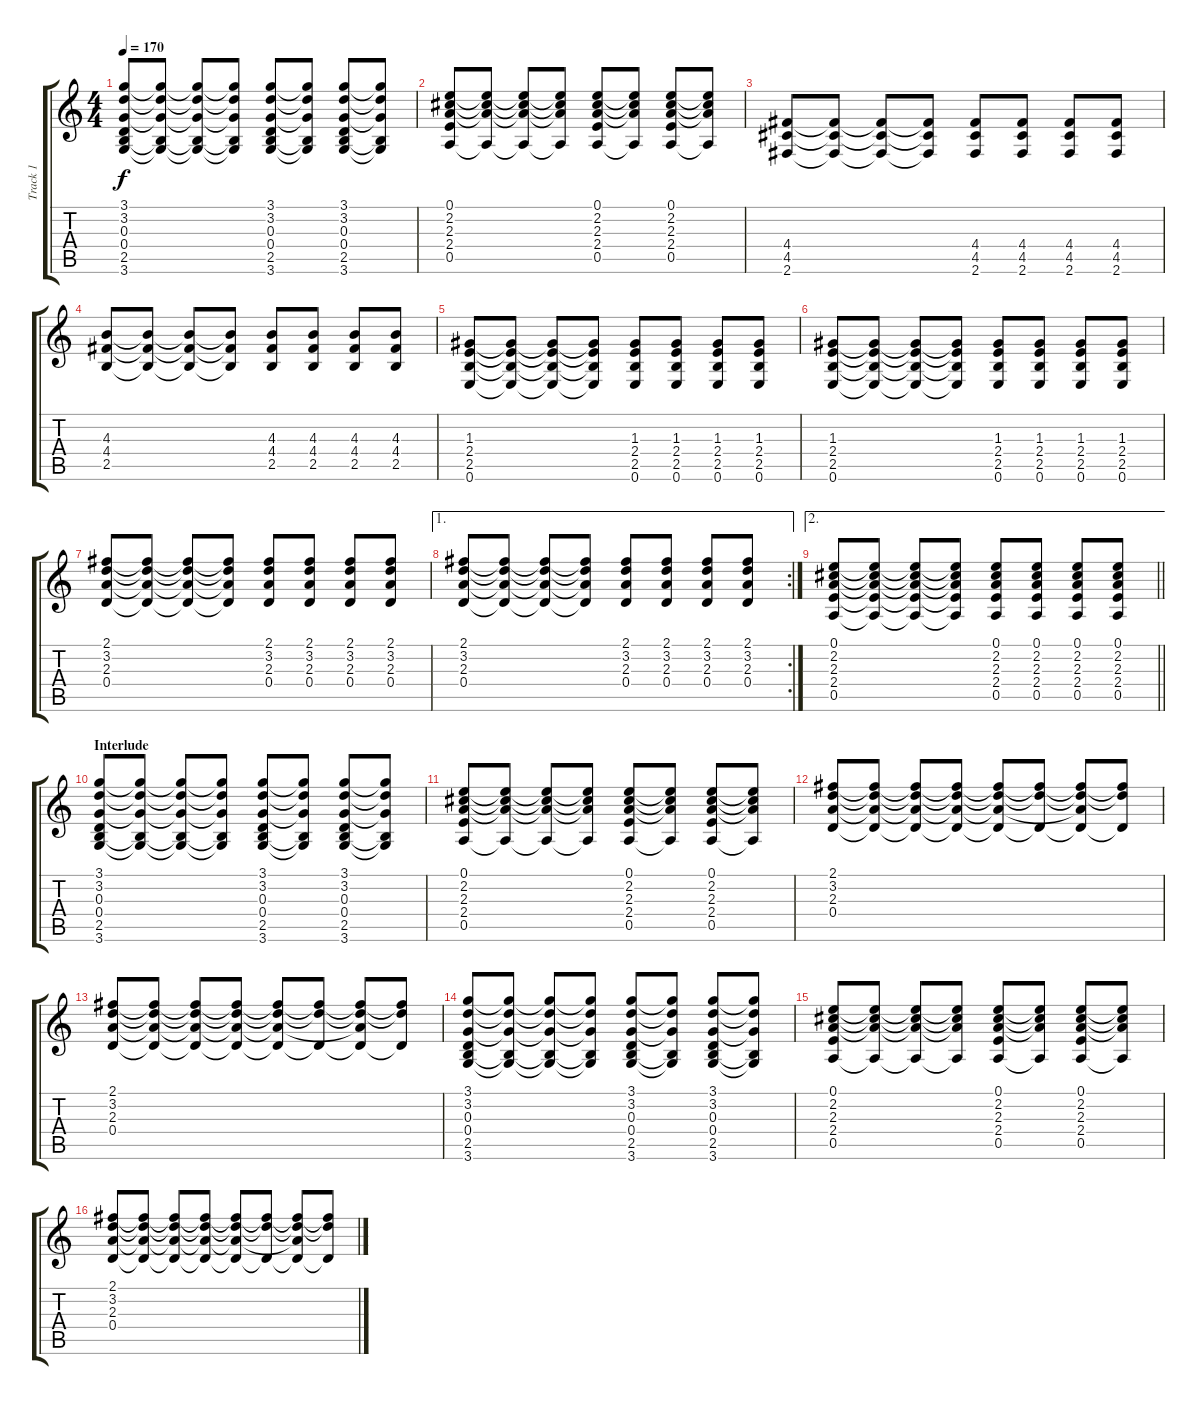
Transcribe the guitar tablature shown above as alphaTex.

\track ("Track 1" "Track 1") {instrument distortionguitar}
\staff {score tabs}
\tuning (E4 B3 G3 D3 A2 E2) {hide}
\ts (4 4)
\tempo 170
\clef g2
\ks c
(3.1 3.2 0.3 0.4 2.5 3.6).8{dy f} (3.1{t} 3.2{t} 0.3{t} 2.5{t} 3.6{t}).8 (3.1{t} 3.2{t} 0.3{t} 2.5{t} 3.6{t}).8 (3.1{t} 3.2{t} 0.3{t} 2.5{t} 3.6{t}).8 (3.1 3.2 0.3 0.4 2.5 3.6).8 (3.1{t} 3.2{t} 0.3{t} 2.5{t} 3.6{t}).8 (3.1 3.2 0.3 0.4 2.5 3.6).8 (3.1{t} 3.2{t} 0.3{t} 2.5{t} 3.6{t}).8 |
(0.1 2.2 2.3 2.4 0.5).8 (0.1{t} 2.2{t} 2.3{t} 0.5{t}).8 (0.1{t} 2.2{t} 2.3{t} 0.5{t}).8 (0.1{t} 2.2{t} 2.3{t} 0.5{t}).8 (0.1 2.2 2.3 2.4 0.5).8 (0.1{t} 2.2{t} 2.3{t} 0.5{t}).8 (0.1 2.2 2.3 2.4 0.5).8 (0.1{t} 2.2{t} 2.3{t} 0.5{t}).8 |
(4.4 4.5 2.6).8 (4.4{t} 4.5{t} 2.6{t}).8 (4.4{t} 4.5{t} 2.6{t}).8 (4.4{t} 4.5{t} 2.6{t}).8 (4.4 4.5 2.6).8 (4.4 4.5 2.6).8 (4.4 4.5 2.6).8 (4.4 4.5 2.6).8 |
(4.3 4.4 2.5).8 (4.3{t} 4.4{t} 2.5{t}).8 (4.3{t} 4.4{t} 2.5{t}).8 (4.3{t} 4.4{t} 2.5{t}).8 (4.3 4.4 2.5).8 (4.3 4.4 2.5).8 (4.3 4.4 2.5).8 (4.3 4.4 2.5).8 |
(1.3 2.4 2.5 0.6).8 (1.3{t} 2.4{t} 2.5{t} 0.6{t}).8 (1.3{t} 2.4{t} 2.5{t} 0.6{t}).8 (1.3{t} 2.4{t} 2.5{t} 0.6{t}).8 (1.3 2.4 2.5 0.6).8 (1.3 2.4 2.5 0.6).8 (1.3 2.4 2.5 0.6).8 (1.3 2.4 2.5 0.6).8 |
(1.3 2.4 2.5 0.6).8 (1.3{t} 2.4{t} 2.5{t} 0.6{t}).8 (1.3{t} 2.4{t} 2.5{t} 0.6{t}).8 (1.3{t} 2.4{t} 2.5{t} 0.6{t}).8 (1.3 2.4 2.5 0.6).8 (1.3 2.4 2.5 0.6).8 (1.3 2.4 2.5 0.6).8 (1.3 2.4 2.5 0.6).8 |
(2.1 3.2 2.3 0.4).8 (2.1{t} 3.2{t} 2.3{t} 0.4{t}).8 (2.1{t} 3.2{t} 2.3{t} 0.4{t}).8 (2.1{t} 3.2{t} 2.3{t} 0.4{t}).8 (2.1 3.2 2.3 0.4).8 (2.1 3.2 2.3 0.4).8 (2.1 3.2 2.3 0.4).8 (2.1 3.2 2.3 0.4).8 |
\ae 1
\rc 2
(2.1 3.2 2.3 0.4).8 (2.1{t} 3.2{t} 2.3{t} 0.4{t}).8 (2.1{t} 3.2{t} 2.3{t} 0.4{t}).8 (2.1{t} 3.2{t} 2.3{t} 0.4{t}).8 (2.1 3.2 2.3 0.4).8 (2.1 3.2 2.3 0.4).8 (2.1 3.2 2.3 0.4).8 (2.1 3.2 2.3 0.4).8 |
\ae 2
\barLineRight lightlight
(0.1 2.2 2.3 2.4 0.5).8 (0.1{t} 2.2{t} 2.3{t} 2.4{t} 0.5{t}).8 (0.1{t} 2.2{t} 2.3{t} 2.4{t} 0.5{t}).8 (0.1{t} 2.2{t} 2.3{t} 2.4{t} 0.5{t}).8 (0.1 2.2 2.3 2.4 0.5).8 (0.1 2.2 2.3 2.4 0.5).8 (0.1 2.2 2.3 2.4 0.5).8 (0.1 2.2 2.3 2.4 0.5).8 |
\section ("" "Interlude")
(3.1 3.2 0.3 0.4 2.5 3.6).8 (3.1{t} 3.2{t} 0.3{t} 2.5{t} 3.6{t}).8 (3.1{t} 3.2{t} 0.3{t} 2.5{t} 3.6{t}).8 (3.1{t} 3.2{t} 0.3{t} 2.5{t} 3.6{t}).8 (3.1 3.2 0.3 0.4 2.5 3.6).8 (3.1{t} 3.2{t} 0.3{t} 2.5{t} 3.6{t}).8 (3.1 3.2 0.3 0.4 2.5 3.6).8 (3.1{t} 3.2{t} 0.3{t} 2.5{t} 3.6{t}).8 |
(0.1 2.2 2.3 2.4 0.5).8 (0.1{t} 2.2{t} 2.3{t} 0.5{t}).8 (0.1{t} 2.2{t} 2.3{t} 0.5{t}).8 (0.1{t} 2.2{t} 2.3{t} 0.5{t}).8 (0.1 2.2 2.3 2.4 0.5).8 (0.1{t} 2.2{t} 2.3{t} 0.5{t}).8 (0.1 2.2 2.3 2.4 0.5).8 (0.1{t} 2.2{t} 2.3{t} 0.5{t}).8 |
(2.1 3.2 2.3 0.4).8 (2.1{t} 3.2{t} 2.3{t} 0.4{t}).8 (2.1{t} 3.2{t} 2.3{t} 0.4{t}).8 (2.1{t} 3.2{t} 2.3{t} 0.4{t}).8 (2.1{t} 3.2{t} 2.3{t} 0.4{t}).8 (2.1{t} 3.2{t} 0.4{t}).8 (2.1{t} 3.2{t} 2.3{t} 0.4{t}).8 (2.1{t} 3.2{t} 0.4{t}).8 |
(2.1 3.2 2.3 0.4).8 (2.1{t} 3.2{t} 2.3{t} 0.4{t}).8 (2.1{t} 3.2{t} 2.3{t} 0.4{t}).8 (2.1{t} 3.2{t} 2.3{t} 0.4{t}).8 (2.1{t} 3.2{t} 2.3{t} 0.4{t}).8 (2.1{t} 3.2{t} 0.4{t}).8 (2.1{t} 3.2{t} 2.3{t} 0.4{t}).8 (2.1{t} 3.2{t} 0.4{t}).8 |
(3.1 3.2 0.3 0.4 2.5 3.6).8 (3.1{t} 3.2{t} 0.3{t} 2.5{t} 3.6{t}).8 (3.1{t} 3.2{t} 0.3{t} 2.5{t} 3.6{t}).8 (3.1{t} 3.2{t} 0.3{t} 2.5{t} 3.6{t}).8 (3.1 3.2 0.3 0.4 2.5 3.6).8 (3.1{t} 3.2{t} 0.3{t} 2.5{t} 3.6{t}).8 (3.1 3.2 0.3 0.4 2.5 3.6).8 (3.1{t} 3.2{t} 0.3{t} 2.5{t} 3.6{t}).8 |
(0.1 2.2 2.3 2.4 0.5).8 (0.1{t} 2.2{t} 2.3{t} 0.5{t}).8 (0.1{t} 2.2{t} 2.3{t} 0.5{t}).8 (0.1{t} 2.2{t} 2.3{t} 0.5{t}).8 (0.1 2.2 2.3 2.4 0.5).8 (0.1{t} 2.2{t} 2.3{t} 0.5{t}).8 (0.1 2.2 2.3 2.4 0.5).8 (0.1{t} 2.2{t} 2.3{t} 0.5{t}).8 |
(2.1 3.2 2.3 0.4).8 (2.1{t} 3.2{t} 2.3{t} 0.4{t}).8 (2.1{t} 3.2{t} 2.3{t} 0.4{t}).8 (2.1{t} 3.2{t} 2.3{t} 0.4{t}).8 (2.1{t} 3.2{t} 2.3{t} 0.4{t}).8 (2.1{t} 3.2{t} 0.4{t}).8 (2.1{t} 3.2{t} 2.3{t} 0.4{t}).8 (2.1{t} 3.2{t} 0.4{t}).8
